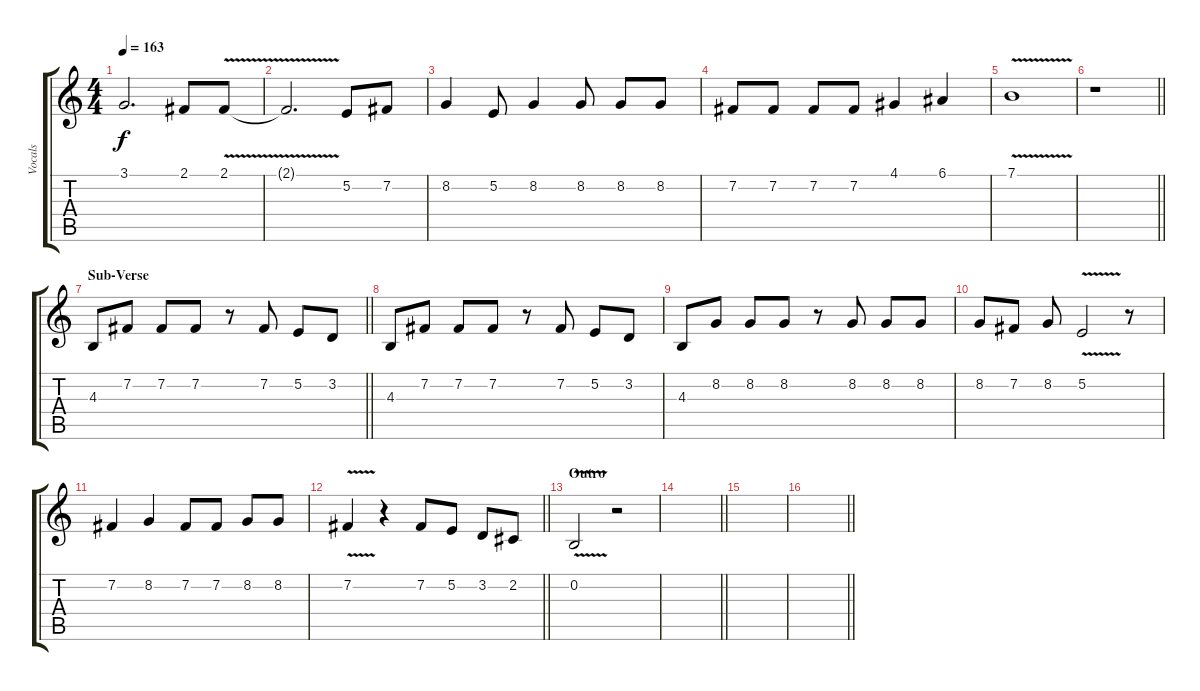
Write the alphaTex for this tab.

\track ("Vocals" "Vocals") {instrument altosax}
\staff {score tabs}
\tuning (E4 B3 G3 D3 A2 E2) {hide}
\ts (4 4)
\tempo 163
\clef g2
\ks c
3.1.2{d dy f} 2.1.8 2.1{v}.8 |
2.1{t}.2{d} 5.2.8 7.2.8 |
8.2.4 5.2.8 8.2.4 8.2.8 8.2.8 8.2.8 |
7.2.8 7.2.8 7.2.8 7.2.8 4.1.4 6.1.4 |
7.1{v}.1 |
\barLineRight lightlight
r.1 |
\section ("" "Sub-Verse")
\barLineRight lightlight
4.3.8 7.2.8 7.2.8 7.2.8 r.8 7.2.8 5.2.8 3.2.8 |
4.3.8 7.2.8 7.2.8 7.2.8 r.8 7.2.8 5.2.8 3.2.8 |
4.3.8 8.2.8 8.2.8 8.2.8 r.8 8.2.8 8.2.8 8.2.8 |
8.2.8 7.2.8 8.2.8 5.2{v}.2 r.8 |
7.2.4 8.2.4 7.2.8 7.2.8 8.2.8 8.2.8 |
\barLineRight lightlight
7.2{v}.4 r.4 7.2.8 5.2.8 3.2.8 2.2.8 |
\section ("" "Outro")
0.2{v}.2 r.2 |
\barLineRight lightlight
|
|
\barLineRight lightlight
